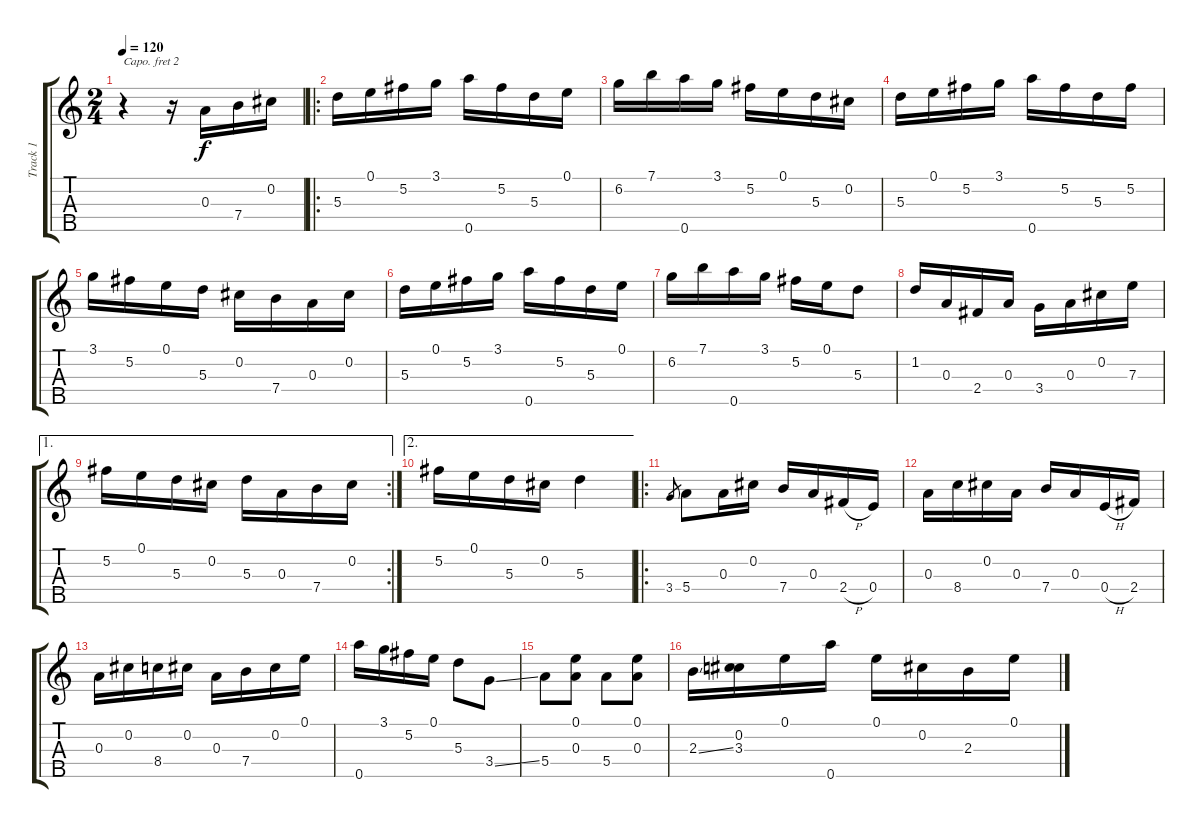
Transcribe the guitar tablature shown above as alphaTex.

\track ("Track 1" "Track 1") {instrument banjo}
\staff {score tabs}
\capo 2
\tuning (D4 B3 G3 D3 G4) {hide}
\displaytranspose 12
\ts (2 4)
\tempo 120
\clef g2
\ks c
r.4{dy f instrument banjo} r.16 0.3.16 7.4.16 0.2.16 |
\ro
5.3.16 0.1.16 5.2.16 3.1.16 0.5.16 5.2.16 5.3.16 0.1.16 |
6.2.16 7.1.16 0.5.16 3.1.16 5.2.16 0.1.16 5.3.16 0.2.16 |
5.3.16 0.1.16 5.2.16 3.1.16 0.5.16 5.2.16 5.3.16 5.2.16 |
3.1.16 5.2.16 0.1.16 5.3.16 0.2.16 7.4.16 0.3.16 0.2.16 |
5.3.16 0.1.16 5.2.16 3.1.16 0.5.16 5.2.16 5.3.16 0.1.16 |
6.2.16 7.1.16 0.5.16 3.1.16 5.2.16 0.1.16 5.3.8 |
1.2.16 0.3.16 2.4.16 0.3.16 3.4.16 0.3.16 0.2.16 7.3.16 |
\ae 1
\rc 2
5.2.16 0.1.16 5.3.16 0.2.16 5.3.16 0.3.16 7.4.16 0.2.16 |
\ae 2
5.2.16 0.1.16 5.3.16 0.2.16 5.3.4 |
\ro
3.4.8{gr} 5.4.8 0.3.16 0.2.16 7.4.16 0.3.16 2.4{h}.16 0.4.16 |
0.3.16 8.4.16 0.2.16 0.3.16 7.4.16 0.3.16 0.4{h}.16 2.4.16 |
0.3.16 0.2.16 8.4.16 0.2.16 0.3.16 7.4.16 0.2.16 0.1.16 |
0.5.16 3.1.16 5.2.16 0.1.16 5.3.8 3.4{ss}.8 |
5.4.8 (0.1 0.3).8 5.4.8 (0.1 0.3).8 |
2.3{ss}.16 (0.2 3.3).16 0.1.16 0.5.16 0.1.16 0.2.16 2.3.16 0.1.16
